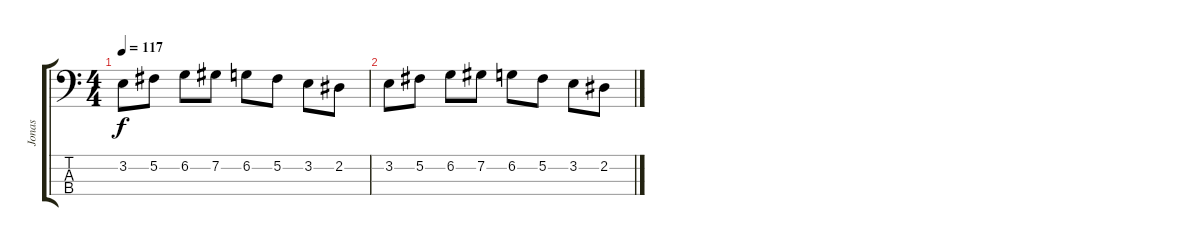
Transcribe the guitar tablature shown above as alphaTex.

\track ("Jonas" "Jonas") {instrument electricbassfinger}
\staff {score tabs}
\tuning (Gb2 Db2 Ab1 Eb1) {hide}
\ts (4 4)
\tempo 117
\clef f4
\ks c
3.2.8{dy f} 5.2.8 6.2.8 7.2.8 6.2.8 5.2.8 3.2.8 2.2.8 |
3.2.8 5.2.8 6.2.8 7.2.8 6.2.8 5.2.8 3.2.8 2.2.8
